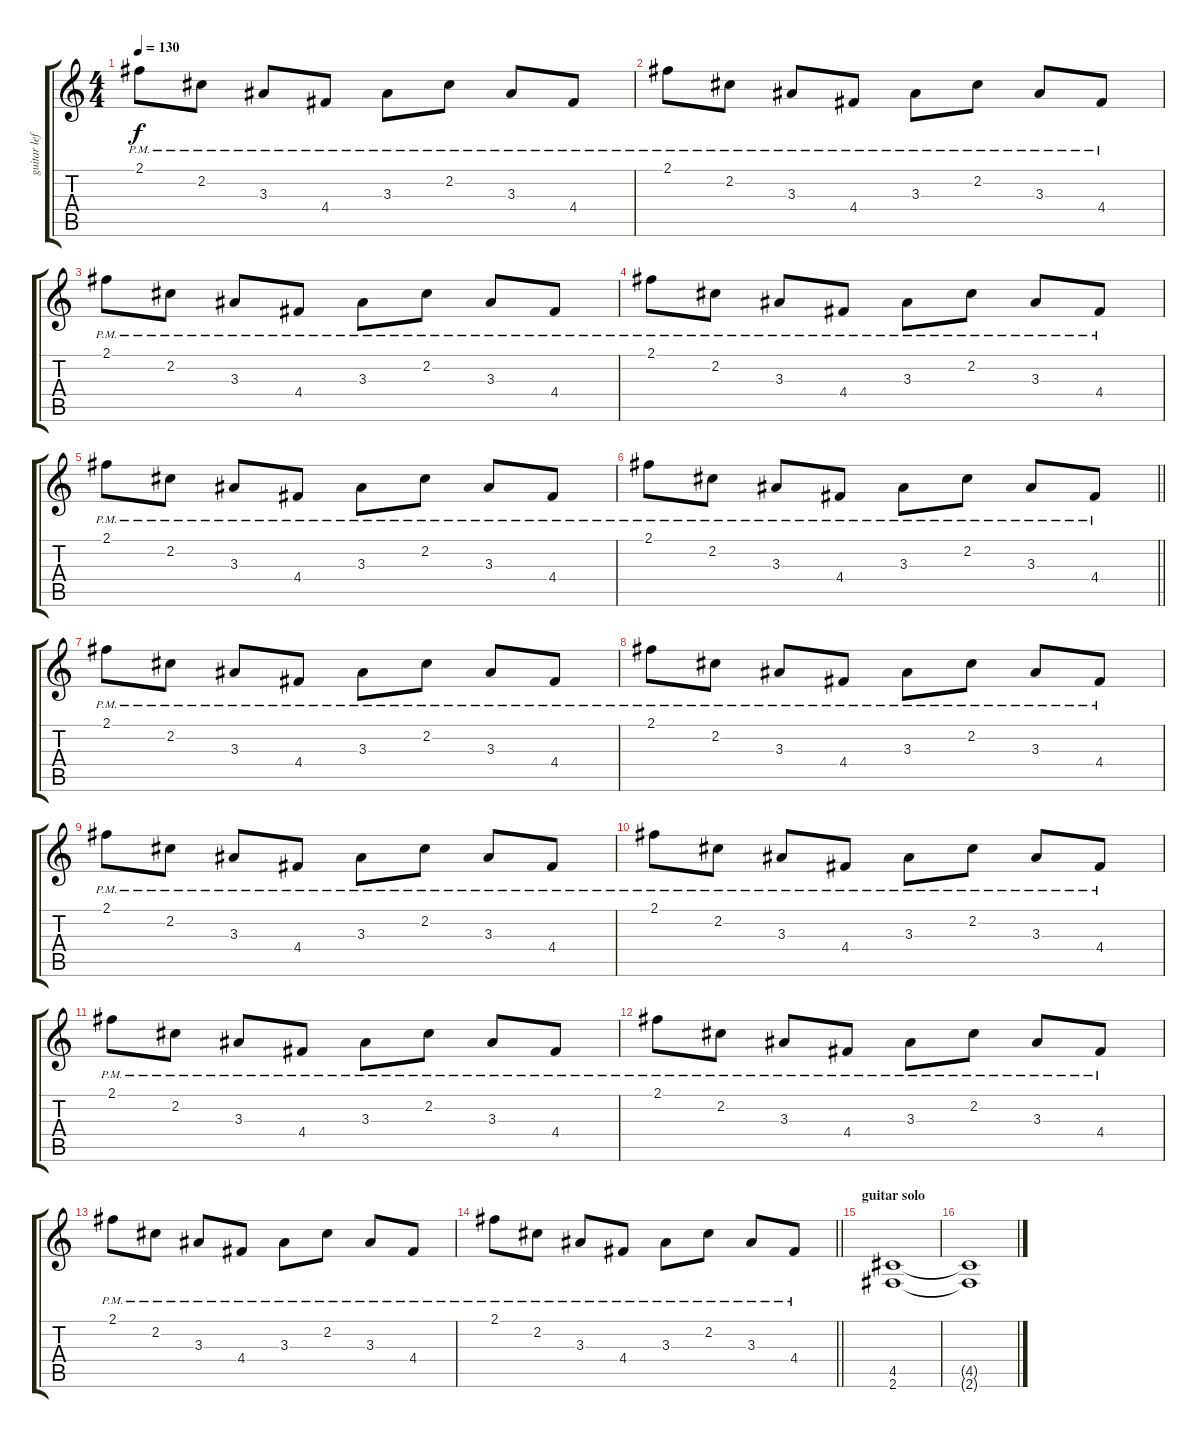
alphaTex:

\track ("guitar left" "guitar lef") {instrument electricguitarmuted}
\staff {score tabs}
\tuning (E4 B3 G3 D3 A2 E2) {hide}
\ts (4 4)
\tempo 130
\clef g2
\ks c
2.1{pm}.8{dy f} 2.2{pm}.8 3.3{pm}.8 4.4{pm}.8 3.3{pm}.8 2.2{pm}.8 3.3{pm}.8 4.4{pm}.8 |
2.1{pm}.8 2.2{pm}.8 3.3{pm}.8 4.4{pm}.8 3.3{pm}.8 2.2{pm}.8 3.3{pm}.8 4.4{pm}.8 |
2.1{pm}.8 2.2{pm}.8 3.3{pm}.8 4.4{pm}.8 3.3{pm}.8 2.2{pm}.8 3.3{pm}.8 4.4{pm}.8 |
2.1{pm}.8 2.2{pm}.8 3.3{pm}.8 4.4{pm}.8 3.3{pm}.8 2.2{pm}.8 3.3{pm}.8 4.4{pm}.8 |
2.1{pm}.8 2.2{pm}.8 3.3{pm}.8 4.4{pm}.8 3.3{pm}.8 2.2{pm}.8 3.3{pm}.8 4.4{pm}.8 |
\barLineRight lightlight
2.1{pm}.8 2.2{pm}.8 3.3{pm}.8 4.4{pm}.8 3.3{pm}.8 2.2{pm}.8 3.3{pm}.8 4.4{pm}.8 |
2.1{pm}.8 2.2{pm}.8 3.3{pm}.8 4.4{pm}.8 3.3{pm}.8 2.2{pm}.8 3.3{pm}.8 4.4{pm}.8 |
2.1{pm}.8 2.2{pm}.8 3.3{pm}.8 4.4{pm}.8 3.3{pm}.8 2.2{pm}.8 3.3{pm}.8 4.4{pm}.8 |
2.1{pm}.8 2.2{pm}.8 3.3{pm}.8 4.4{pm}.8 3.3{pm}.8 2.2{pm}.8 3.3{pm}.8 4.4{pm}.8 |
2.1{pm}.8 2.2{pm}.8 3.3{pm}.8 4.4{pm}.8 3.3{pm}.8 2.2{pm}.8 3.3{pm}.8 4.4{pm}.8 |
2.1{pm}.8 2.2{pm}.8 3.3{pm}.8 4.4{pm}.8 3.3{pm}.8 2.2{pm}.8 3.3{pm}.8 4.4{pm}.8 |
2.1{pm}.8 2.2{pm}.8 3.3{pm}.8 4.4{pm}.8 3.3{pm}.8 2.2{pm}.8 3.3{pm}.8 4.4{pm}.8 |
2.1{pm}.8 2.2{pm}.8 3.3{pm}.8 4.4{pm}.8 3.3{pm}.8 2.2{pm}.8 3.3{pm}.8 4.4{pm}.8 |
\barLineRight lightlight
2.1{pm}.8 2.2{pm}.8 3.3{pm}.8 4.4{pm}.8 3.3{pm}.8 2.2{pm}.8 3.3{pm}.8 4.4{pm}.8 |
\section ("" "guitar solo")
(4.5 2.6).1{txt "" volume 10 instrument distortionguitar} |
(4.5{t} 2.6{t}).1
